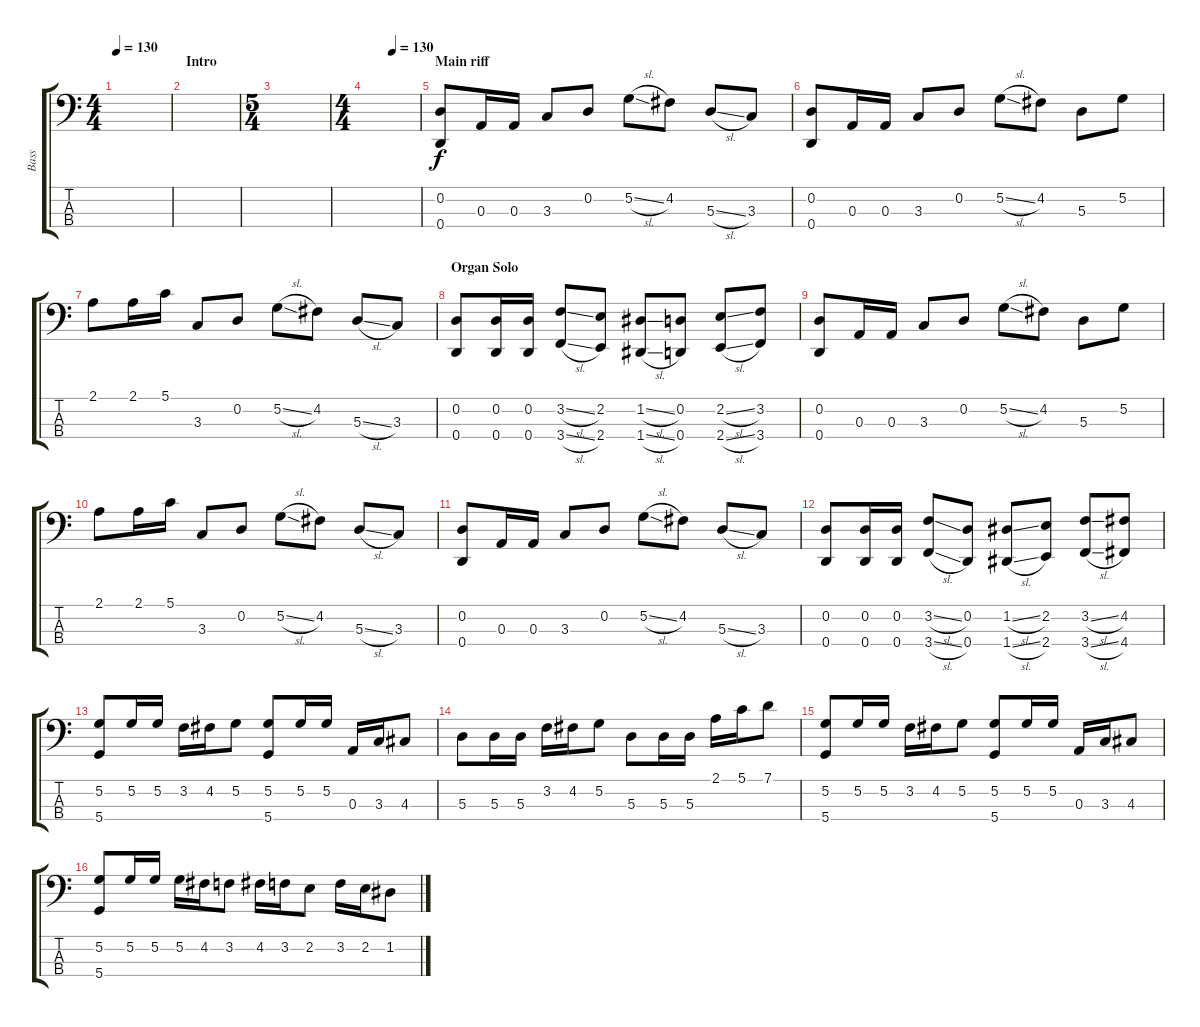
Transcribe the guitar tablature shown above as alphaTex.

\track ("Bass" "Bass") {instrument electricbassfinger}
\staff {score tabs}
\tuning (G2 D2 A1 D1) {hide}
\ts (4 4)
\tempo 130
\clef f4
\ks c
|
\section ("" "Intro")
|
\ts (5 4)
|
\ts (4 4)
\tempo (130 0.5)
|
\section ("" "Main riff")
(0.2 0.4).8 0.3.16 0.3.16 3.3.8 0.2.8 5.2{sl}.8 4.2.8 5.3{sl}.8 3.3.8 |
(0.2 0.4).8 0.3.16 0.3.16 3.3.8 0.2.8 5.2{sl}.8 4.2.8 5.3.8 5.2.8 |
2.1.8 2.1.16 5.1.16 3.3.8 0.2.8 5.2{sl}.8 4.2.8 5.3{sl}.8 3.3.8 |
\section ("" "Organ Solo")
(0.2 0.4).8 (0.2 0.4).16 (0.2 0.4).16 (3.2{sl} 3.4{sl}).8 (2.2 2.4).8 (1.2{sl} 1.4{sl}).8 (0.2 0.4).8 (2.2{sl} 2.4{sl}).8 (3.2 3.4).8 |
(0.2 0.4).8 0.3.16 0.3.16 3.3.8 0.2.8 5.2{sl}.8 4.2.8 5.3.8 5.2.8 |
2.1.8 2.1.16 5.1.16 3.3.8 0.2.8 5.2{sl}.8 4.2.8 5.3{sl}.8 3.3.8 |
(0.2 0.4).8 0.3.16 0.3.16 3.3.8 0.2.8 5.2{sl}.8 4.2.8 5.3{sl}.8 3.3.8 |
(0.2 0.4).8 (0.2 0.4).16 (0.2 0.4).16 (3.2{sl} 3.4{sl}).8 (0.2 0.4).8 (1.2{sl} 1.4{sl}).8 (2.2 2.4).8 (3.2{sl} 3.4{sl}).8 (4.2 4.4).8 |
(5.2 5.4).8 5.2.16 5.2.16 3.2.16 4.2.16 5.2.8 (5.2 5.4).8 5.2.16 5.2.16 0.3.16 3.3.16 4.3.8 |
5.3.8 5.3.16 5.3.16 3.2.16 4.2.16 5.2.8 5.3.8 5.3.16 5.3.16 2.1.16 5.1.16 7.1.8 |
(5.2 5.4).8 5.2.16 5.2.16 3.2.16 4.2.16 5.2.8 (5.2 5.4).8 5.2.16 5.2.16 0.3.16 3.3.16 4.3.8 |
(5.2 5.4).8 5.2.16 5.2.16 5.2.16 4.2.16 3.2.8 4.2.16 3.2.16 2.2.8 3.2.16 2.2.16 1.2.8
